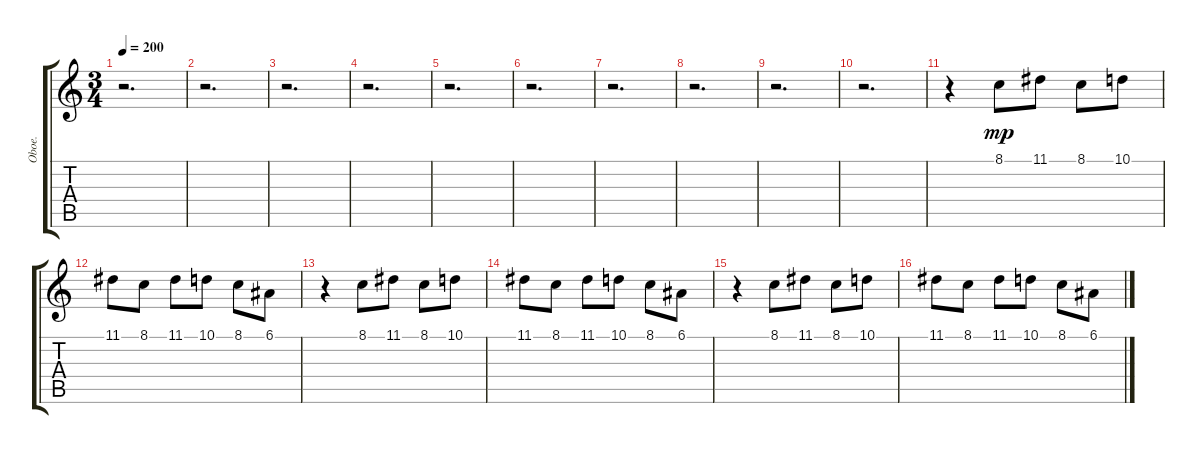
\track ("Oboe." "Oboe.") {instrument oboe}
\staff {score tabs}
\tuning (E4 B3 G3 D3 A2 E2) {hide}
\ts (3 4)
\tempo 200
\clef g2
\ks c
r.2{d dy f} |
r.2{d} |
r.2{d} |
r.2{d} |
r.2{d} |
r.2{d} |
r.2{d} |
r.2{d} |
r.2{d} |
r.2{d} |
r.4 8.1.8{dy mp} 11.1.8 8.1.8 10.1.8 |
11.1.8 8.1.8 11.1.8 10.1.8 8.1.8 6.1.8 |
r.4 8.1.8 11.1.8 8.1.8 10.1.8 |
11.1.8 8.1.8 11.1.8 10.1.8 8.1.8 6.1.8 |
r.4 8.1.8 11.1.8 8.1.8 10.1.8 |
11.1.8 8.1.8 11.1.8 10.1.8 8.1.8 6.1.8
